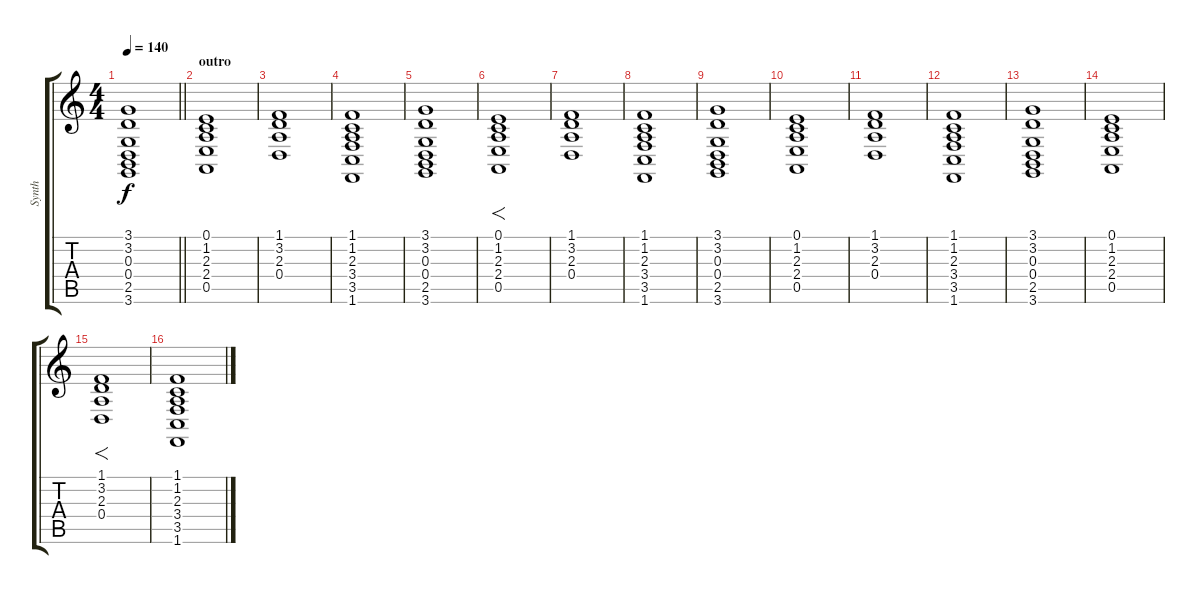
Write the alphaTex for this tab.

\track ("Synth" "Synth") {instrument synthstrings2}
\staff {score tabs}
\tuning (E4 B3 G3 D3 A2 E2) {hide}
\ts (4 4)
\tempo 140
\clef g2
\barLineRight lightlight
\ks c
(3.1 3.2 0.3 0.4 2.5 3.6).1{dy f} |
\section ("" "outro")
(0.1 1.2 2.3 2.4 0.5).1 |
(1.1 3.2 2.3 0.4).1 |
(1.1 1.2 2.3 3.4 3.5 1.6).1 |
(3.1 3.2 0.3 0.4 2.5 3.6).1 |
(0.1 1.2 2.3 2.4 0.5).1{f} |
(1.1 3.2 2.3 0.4).1 |
(1.1 1.2 2.3 3.4 3.5 1.6).1 |
(3.1 3.2 0.3 0.4 2.5 3.6).1 |
(0.1 1.2 2.3 2.4 0.5).1 |
(1.1 3.2 2.3 0.4).1 |
(1.1 1.2 2.3 3.4 3.5 1.6).1 |
(3.1 3.2 0.3 0.4 2.5 3.6).1 |
(0.1 1.2 2.3 2.4 0.5).1 |
(1.1 3.2 2.3 0.4).1{f} |
(1.1 1.2 2.3 3.4 3.5 1.6).1
